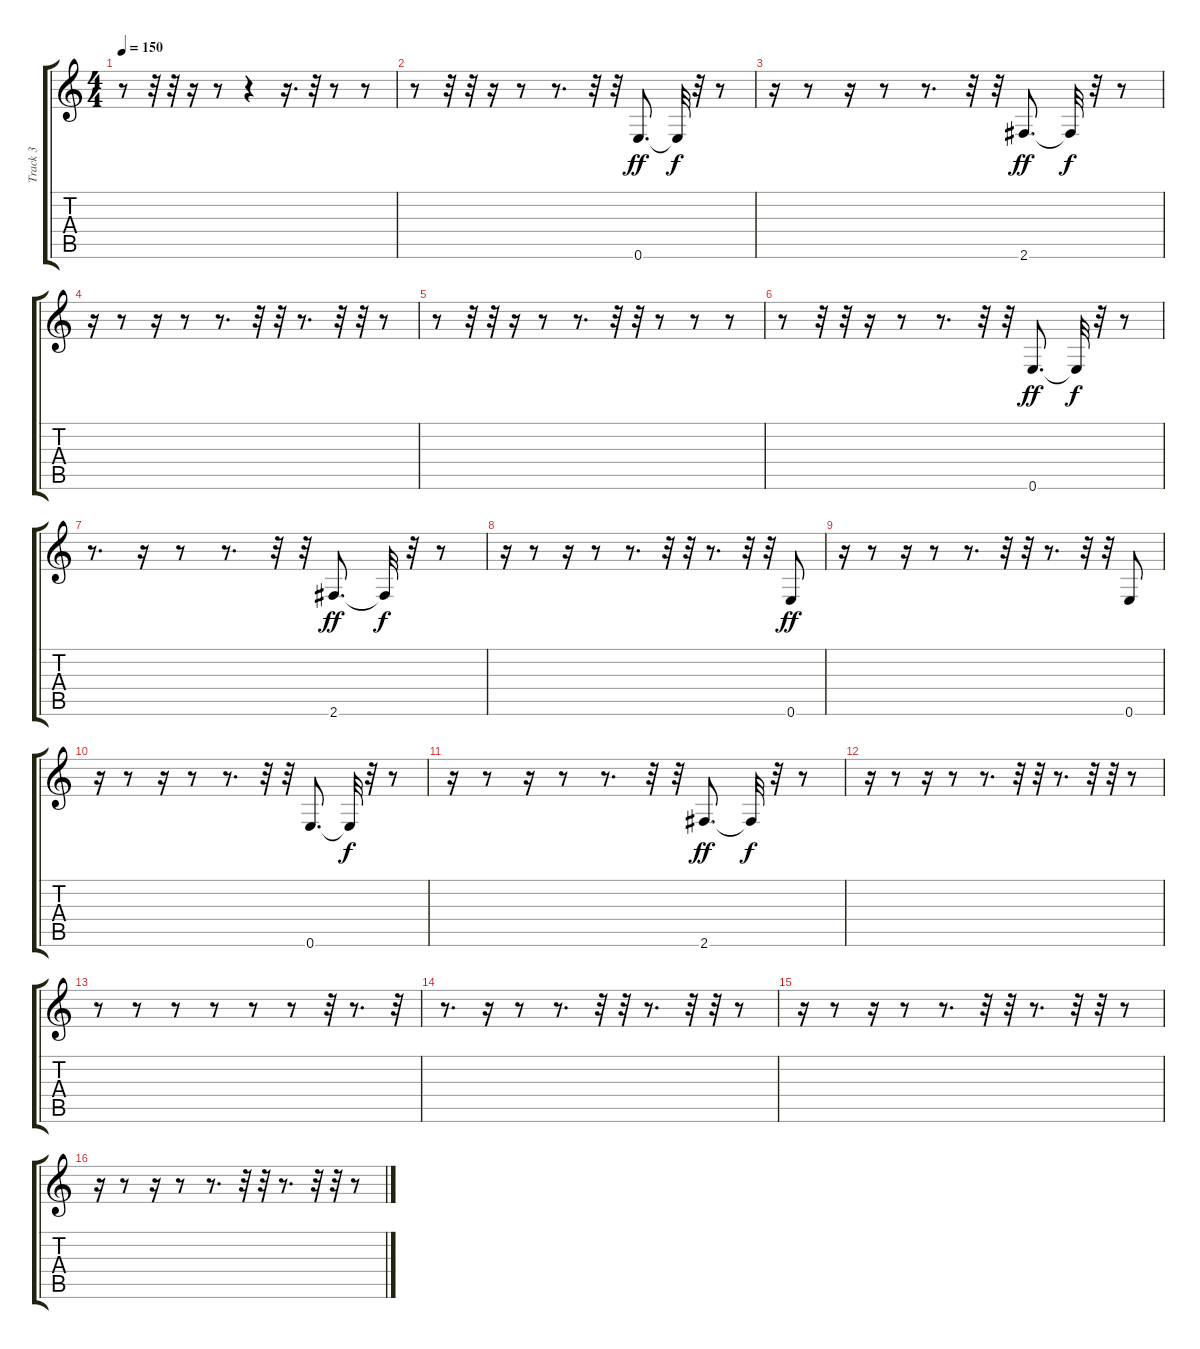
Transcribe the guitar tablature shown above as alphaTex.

\track ("Track 3" "Track 3") {instrument electricbasspick}
\staff {score tabs}
\tuning (E4 B3 G3 D3 A2 E2) {hide}
\ts (4 4)
\tempo 150
\clef g2
\ks c
r.8{dy f} r.32 r.32 r.16 r.8 r.4 r.16{d} r.32 r.8 r.8 |
r.8 r.32 r.32 r.16 r.8 r.8{d} r.32 r.32 0.6.8{d dy ff} 0.6{t}.32{dy f} r.32 r.8 |
r.16 r.8 r.16 r.8 r.8{d} r.32 r.32 2.6.8{d dy ff} 2.6{t}.32{dy f} r.32 r.8 |
r.16 r.8 r.16 r.8 r.8{d} r.32 r.32 r.8{d} r.32 r.32 r.8 |
r.8 r.32 r.32 r.16 r.8 r.8{d} r.32 r.32 r.8 r.8 r.8 |
r.8 r.32 r.32 r.16 r.8 r.8{d} r.32 r.32 0.6.8{d dy ff} 0.6{t}.32{dy f} r.32 r.8 |
r.8{d} r.16 r.8 r.8{d} r.32 r.32 2.6.8{d dy ff} 2.6{t}.32{dy f} r.32 r.8 |
r.16 r.8 r.16 r.8 r.8{d} r.32 r.32 r.8{d} r.32 r.32 0.6.8{dy ff} |
r.16 r.8 r.16 r.8 r.8{d} r.32 r.32 r.8{d} r.32 r.32 0.6.8 |
r.16 r.8 r.16 r.8 r.8{d} r.32 r.32 0.6.8{d} 0.6{t}.32{dy f} r.32 r.8 |
r.16 r.8 r.16 r.8 r.8{d} r.32 r.32 2.6.8{d dy ff} 2.6{t}.32{dy f} r.32 r.8 |
r.16 r.8 r.16 r.8 r.8{d} r.32 r.32 r.8{d} r.32 r.32 r.8 |
r.8 r.8 r.8 r.8 r.8 r.8 r.32 r.8{d} r.32 |
r.8{d} r.16 r.8 r.8{d} r.32 r.32 r.8{d} r.32 r.32 r.8 |
r.16 r.8 r.16 r.8 r.8{d} r.32 r.32 r.8{d} r.32 r.32 r.8 |
r.16 r.8 r.16 r.8 r.8{d} r.32 r.32 r.8{d} r.32 r.32 r.8
